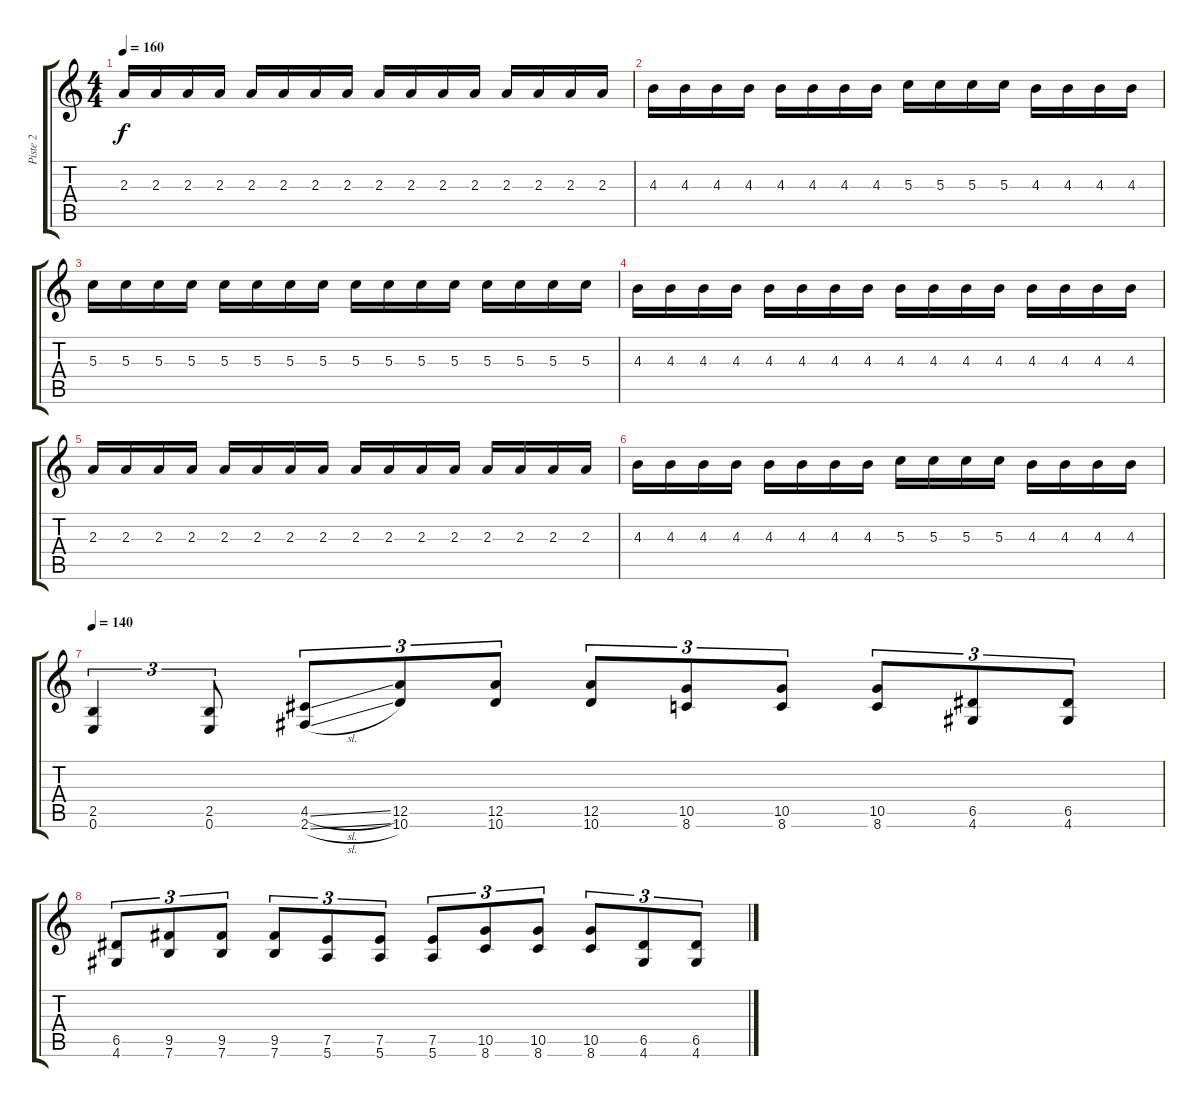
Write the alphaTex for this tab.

\track ("Piste 2" "Piste 2") {instrument overdrivenguitar}
\staff {score tabs}
\tuning (E4 B3 G3 D3 A2 E2) {hide}
\ts (4 4)
\tempo 160
\clef g2
\ks c
2.3.16{dy f} 2.3.16 2.3.16 2.3.16 2.3.16 2.3.16 2.3.16 2.3.16 2.3.16 2.3.16 2.3.16 2.3.16 2.3.16 2.3.16 2.3.16 2.3.16 |
4.3.16 4.3.16 4.3.16 4.3.16 4.3.16 4.3.16 4.3.16 4.3.16 5.3.16 5.3.16 5.3.16 5.3.16 4.3.16 4.3.16 4.3.16 4.3.16 |
5.3.16 5.3.16 5.3.16 5.3.16 5.3.16 5.3.16 5.3.16 5.3.16 5.3.16 5.3.16 5.3.16 5.3.16 5.3.16 5.3.16 5.3.16 5.3.16 |
4.3.16 4.3.16 4.3.16 4.3.16 4.3.16 4.3.16 4.3.16 4.3.16 4.3.16 4.3.16 4.3.16 4.3.16 4.3.16 4.3.16 4.3.16 4.3.16 |
2.3.16 2.3.16 2.3.16 2.3.16 2.3.16 2.3.16 2.3.16 2.3.16 2.3.16 2.3.16 2.3.16 2.3.16 2.3.16 2.3.16 2.3.16 2.3.16 |
4.3.16 4.3.16 4.3.16 4.3.16 4.3.16 4.3.16 4.3.16 4.3.16 5.3.16 5.3.16 5.3.16 5.3.16 4.3.16 4.3.16 4.3.16 4.3.16 |
\tempo 140
(2.5 0.6).4{tu (3 2)} (2.5 0.6).8{tu (3 2)} (4.5{sl} 2.6{sl}).8{tu (3 2)} (12.5 10.6).8{tu (3 2)} (12.5 10.6).8{tu (3 2)} (12.5 10.6).8{tu (3 2)} (10.5 8.6).8{tu (3 2)} (10.5 8.6).8{tu (3 2)} (10.5 8.6).8{tu (3 2)} (6.5 4.6).8{tu (3 2)} (6.5 4.6).8{tu (3 2)} |
(6.5 4.6).8{tu (3 2)} (9.5 7.6).8{tu (3 2)} (9.5 7.6).8{tu (3 2)} (9.5 7.6).8{tu (3 2)} (7.5 5.6).8{tu (3 2)} (7.5 5.6).8{tu (3 2)} (7.5 5.6).8{tu (3 2)} (10.5 8.6).8{tu (3 2)} (10.5 8.6).8{tu (3 2)} (10.5 8.6).8{tu (3 2)} (6.5 4.6).8{tu (3 2)} (6.5 4.6).8{tu (3 2)}
